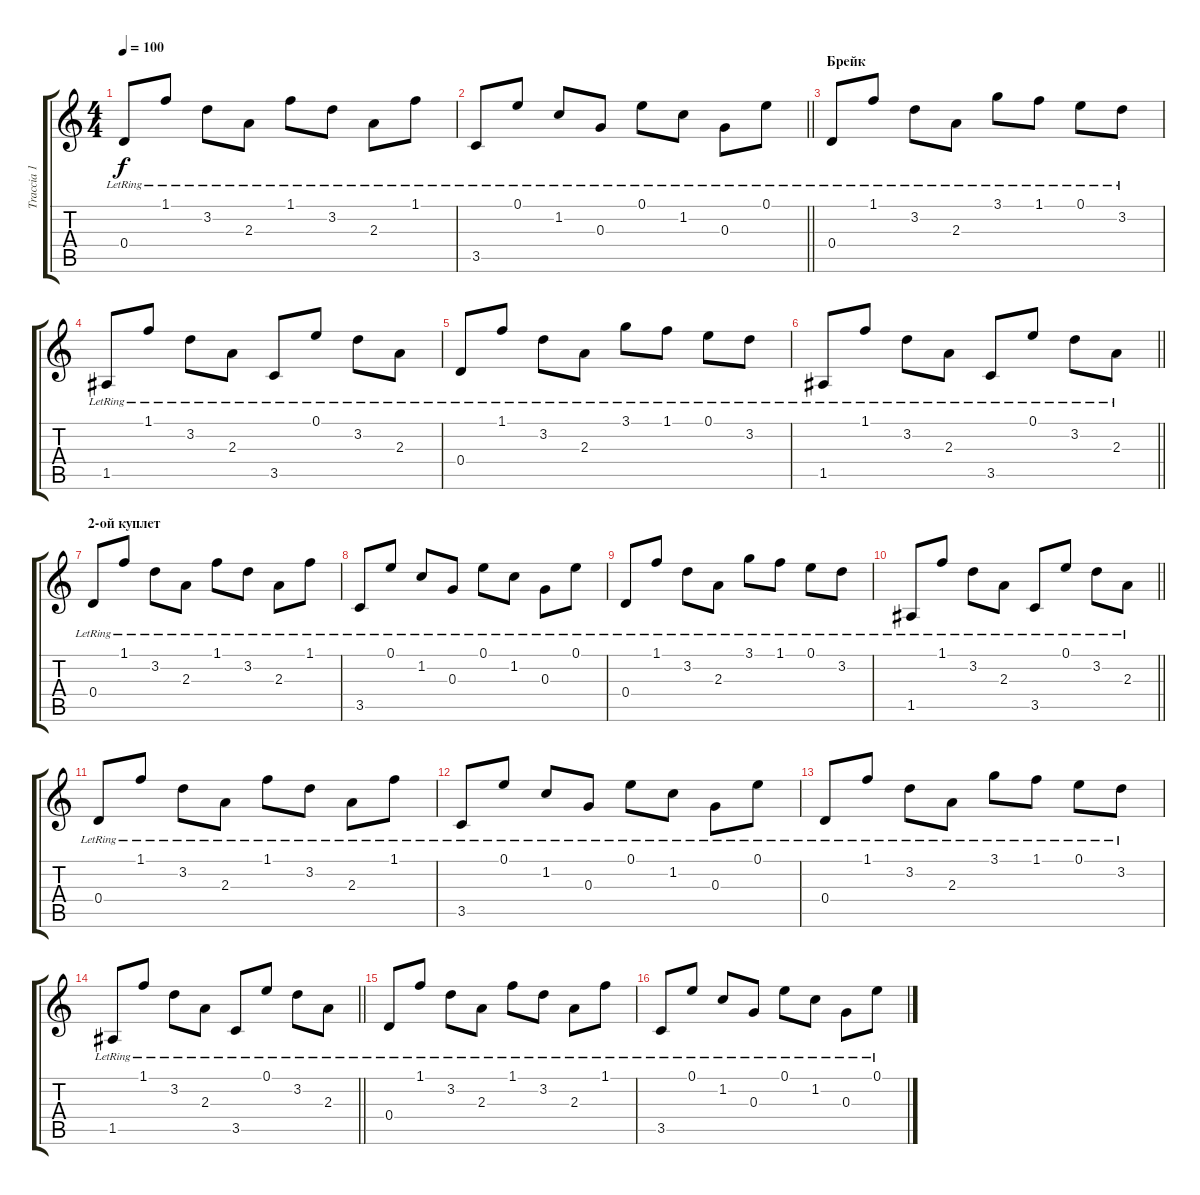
\track ("Traccia 1" "Traccia 1") {instrument electricguitarclean}
\staff {score tabs}
\tuning (E4 B3 G3 D3 A2 E2) {hide}
\ts (4 4)
\tempo 100
\clef g2
\ks c
0.4{lr}.8{dy f} 1.1{lr}.8 3.2{lr}.8 2.3{lr}.8 1.1{lr}.8 3.2{lr}.8 2.3{lr}.8 1.1{lr}.8 |
\barLineRight lightlight
3.5{lr}.8 0.1{lr}.8 1.2{lr}.8 0.3{lr}.8 0.1{lr}.8 1.2{lr}.8 0.3{lr}.8 0.1{lr}.8 |
\section ("" "Брейк")
0.4{lr}.8 1.1{lr}.8 3.2{lr}.8 2.3{lr}.8 3.1{lr}.8 1.1{lr}.8 0.1{lr}.8 3.2{lr}.8 |
1.5{lr}.8 1.1{lr}.8 3.2{lr}.8 2.3{lr}.8 3.5{lr}.8 0.1{lr}.8 3.2{lr}.8 2.3{lr}.8 |
0.4{lr}.8 1.1{lr}.8 3.2{lr}.8 2.3{lr}.8 3.1{lr}.8 1.1{lr}.8 0.1{lr}.8 3.2{lr}.8 |
\barLineRight lightlight
1.5{lr}.8 1.1{lr}.8 3.2{lr}.8 2.3{lr}.8 3.5{lr}.8 0.1{lr}.8 3.2{lr}.8 2.3{lr}.8 |
\section ("" "2-ой куплет")
0.4{lr}.8 1.1{lr}.8 3.2{lr}.8 2.3{lr}.8 1.1{lr}.8 3.2{lr}.8 2.3{lr}.8 1.1{lr}.8 |
3.5{lr}.8 0.1{lr}.8 1.2{lr}.8 0.3{lr}.8 0.1{lr}.8 1.2{lr}.8 0.3{lr}.8 0.1{lr}.8 |
0.4{lr}.8 1.1{lr}.8 3.2{lr}.8 2.3{lr}.8 3.1{lr}.8 1.1{lr}.8 0.1{lr}.8 3.2{lr}.8 |
\barLineRight lightlight
1.5{lr}.8 1.1{lr}.8 3.2{lr}.8 2.3{lr}.8 3.5{lr}.8 0.1{lr}.8 3.2{lr}.8 2.3{lr}.8 |
0.4{lr}.8 1.1{lr}.8 3.2{lr}.8 2.3{lr}.8 1.1{lr}.8 3.2{lr}.8 2.3{lr}.8 1.1{lr}.8 |
3.5{lr}.8 0.1{lr}.8 1.2{lr}.8 0.3{lr}.8 0.1{lr}.8 1.2{lr}.8 0.3{lr}.8 0.1{lr}.8 |
0.4{lr}.8 1.1{lr}.8 3.2{lr}.8 2.3{lr}.8 3.1{lr}.8 1.1{lr}.8 0.1{lr}.8 3.2{lr}.8 |
\barLineRight lightlight
1.5{lr}.8 1.1{lr}.8 3.2{lr}.8 2.3{lr}.8 3.5{lr}.8 0.1{lr}.8 3.2{lr}.8 2.3{lr}.8 |
0.4{lr}.8 1.1{lr}.8 3.2{lr}.8 2.3{lr}.8 1.1{lr}.8 3.2{lr}.8 2.3{lr}.8 1.1{lr}.8 |
3.5{lr}.8 0.1{lr}.8 1.2{lr}.8 0.3{lr}.8 0.1{lr}.8 1.2{lr}.8 0.3{lr}.8 0.1{lr}.8
